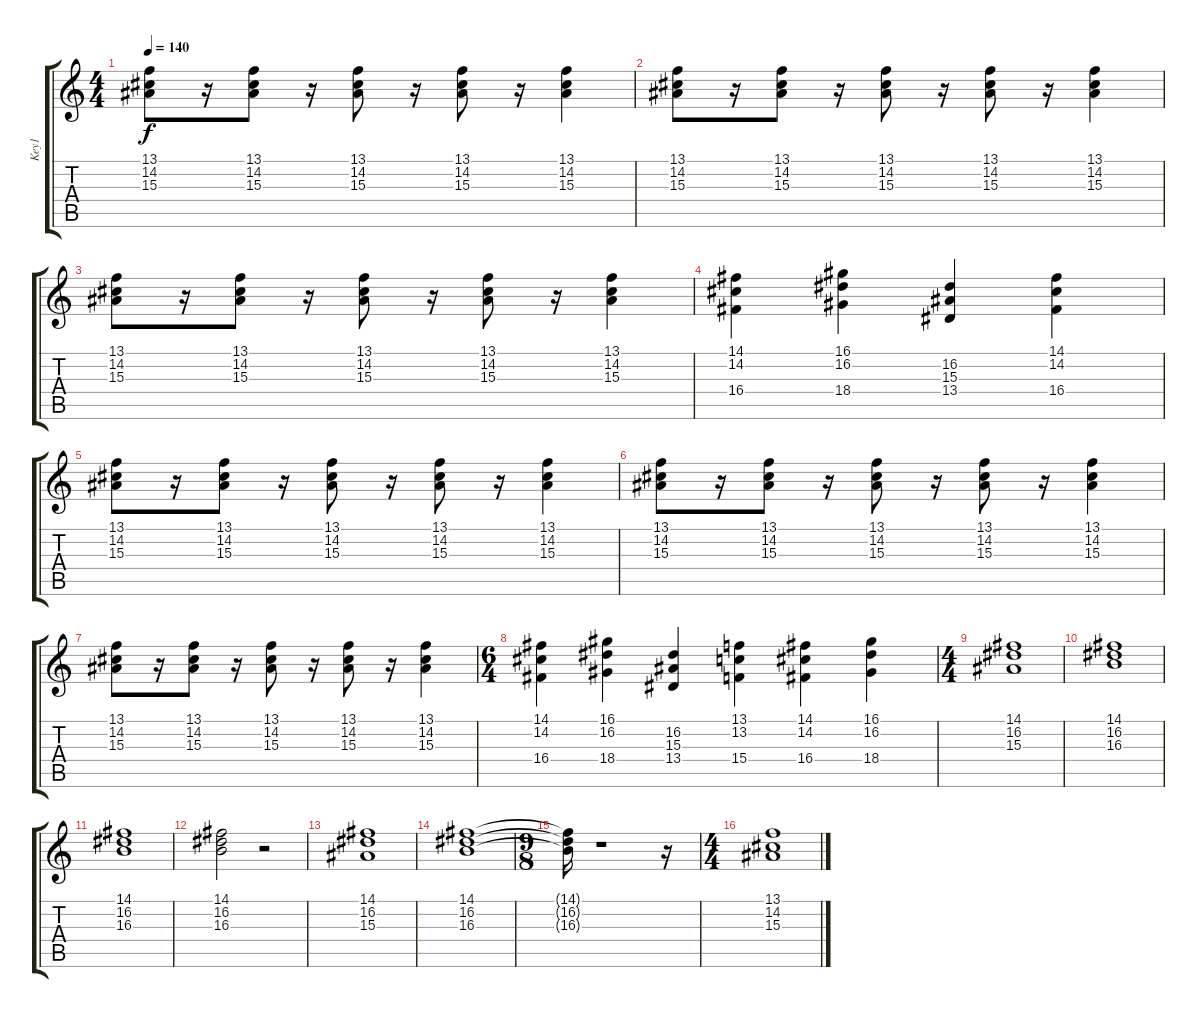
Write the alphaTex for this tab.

\track ("Key1" "Key1") {instrument stringensemble1}
\staff {score tabs}
\tuning (E4 B3 G3 D3 A2 E2) {hide}
\ts (4 4)
\tempo 140
\clef g2
\ks c
(13.1 14.2 15.3).8{dy f} r.16 (13.1 14.2 15.3).8 r.16 (13.1 14.2 15.3).8 r.16 (13.1 14.2 15.3).8 r.16 (13.1 14.2 15.3).4 |
(13.1 14.2 15.3).8 r.16 (13.1 14.2 15.3).8 r.16 (13.1 14.2 15.3).8 r.16 (13.1 14.2 15.3).8 r.16 (13.1 14.2 15.3).4 |
(13.1 14.2 15.3).8 r.16 (13.1 14.2 15.3).8 r.16 (13.1 14.2 15.3).8 r.16 (13.1 14.2 15.3).8 r.16 (13.1 14.2 15.3).4 |
(14.1 14.2 16.4).4 (16.1 16.2 18.4).4 (16.2 15.3 13.4).4 (14.1 14.2 16.4).4 |
(13.1 14.2 15.3).8 r.16 (13.1 14.2 15.3).8 r.16 (13.1 14.2 15.3).8 r.16 (13.1 14.2 15.3).8 r.16 (13.1 14.2 15.3).4 |
(13.1 14.2 15.3).8 r.16 (13.1 14.2 15.3).8 r.16 (13.1 14.2 15.3).8 r.16 (13.1 14.2 15.3).8 r.16 (13.1 14.2 15.3).4 |
(13.1 14.2 15.3).8 r.16 (13.1 14.2 15.3).8 r.16 (13.1 14.2 15.3).8 r.16 (13.1 14.2 15.3).8 r.16 (13.1 14.2 15.3).4 |
\ts (6 4)
(14.1 14.2 16.4).4 (16.1 16.2 18.4).4 (16.2 15.3 13.4).4 (13.1 13.2 15.4).4 (14.1 14.2 16.4).4 (16.1 16.2 18.4).4 |
\ts (4 4)
(14.1 16.2 15.3).1 |
(14.1 16.2 16.3).1 |
(14.1 16.2 16.3).1 |
(14.1 16.2 16.3).2 r.2 |
(14.1 16.2 15.3).1 |
(14.1 16.2 16.3).1 |
\ts (9 8)
(14.1{t} 16.2{t} 16.3{t}).16 r.1 r.16 |
\ts (4 4)
(13.1 14.2 15.3).1
